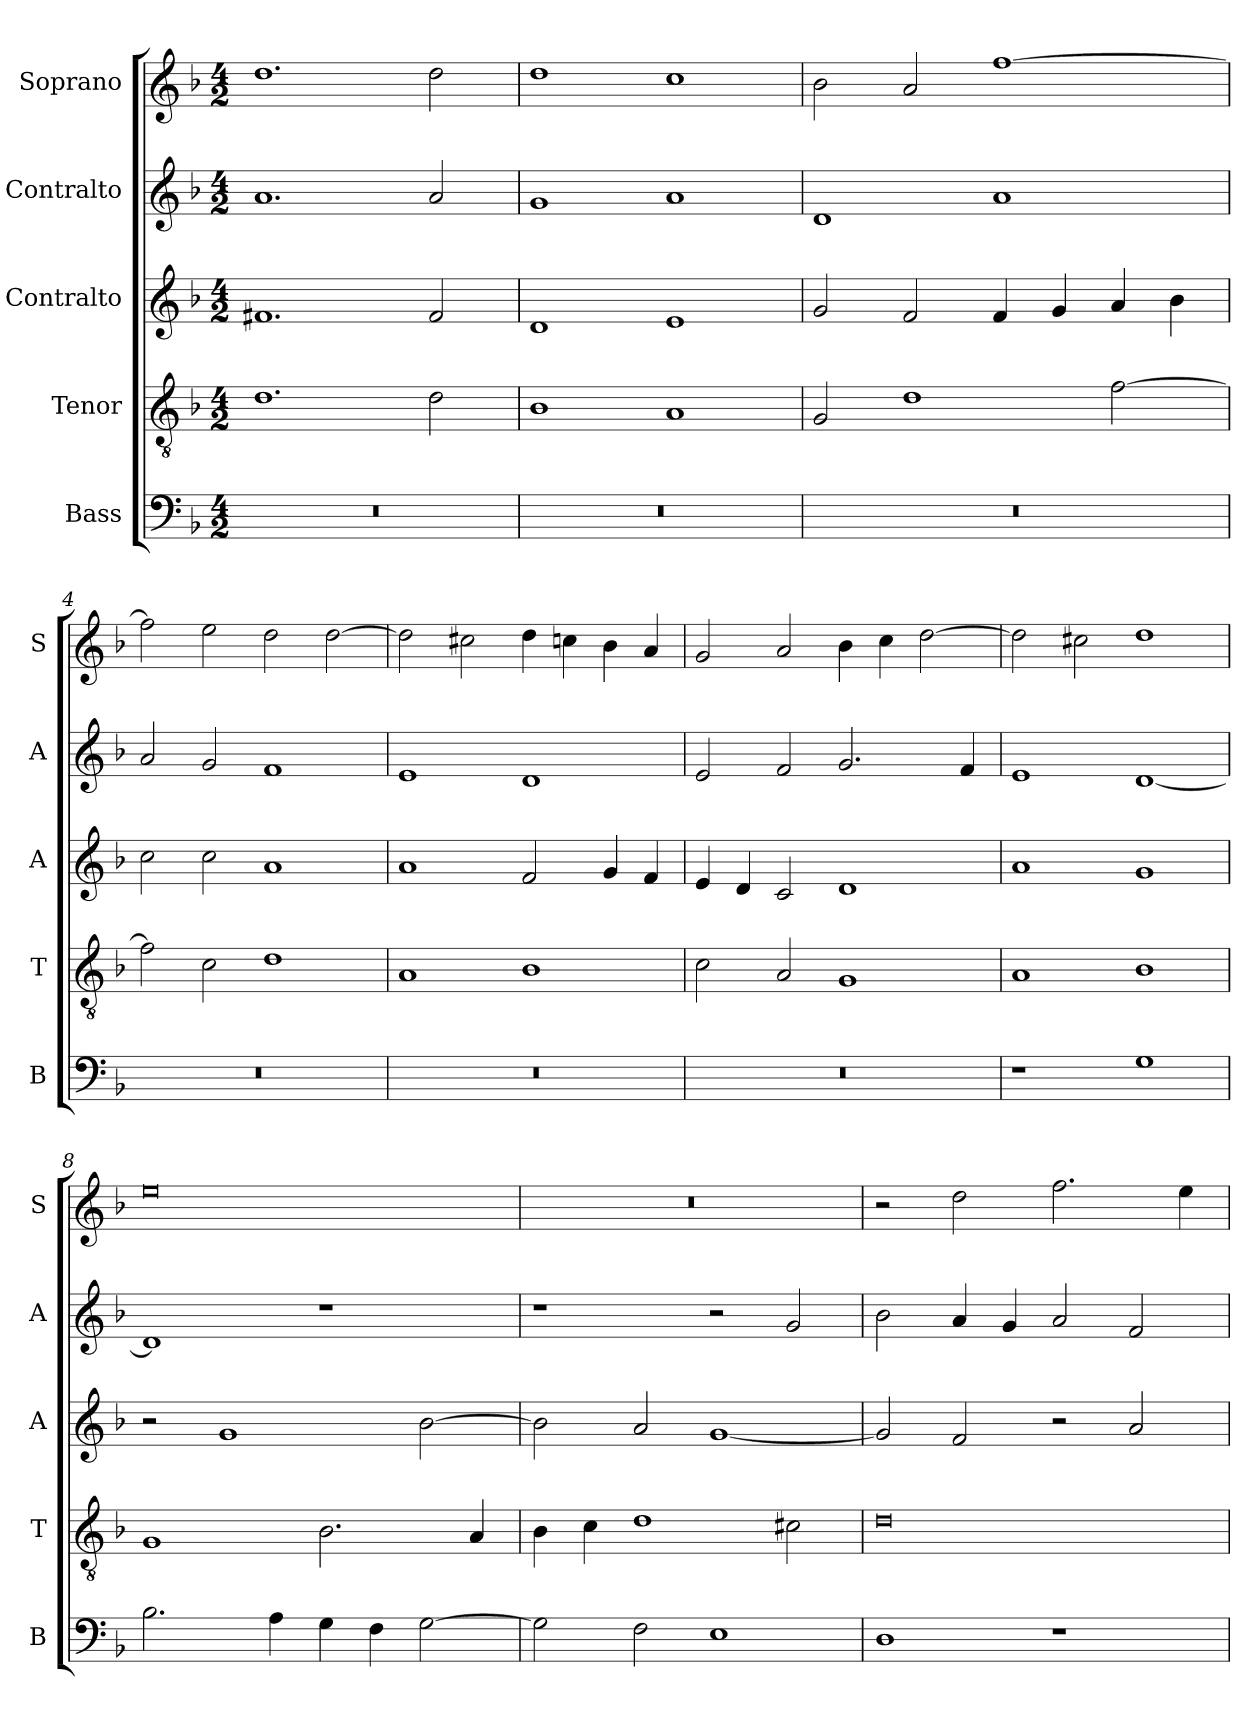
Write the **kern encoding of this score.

**kern	**kern	**kern	**kern	**kern
*part5	*part4	*part3	*part2	*part1
*staff5	*staff4	*staff3	*staff2	*staff1
*I"Bass	*I"Tenor	*I"Contralto	*I"Contralto	*I"Soprano
*I'B	*I'T	*I'A	*I'A	*I'S
*clefF4	*clefGv2	*clefG2	*clefG2	*clefG2
*k[b-]	*k[b-]	*k[b-]	*k[b-]	*k[b-]
*G:dor	*G:dor	*G:dor	*G:dor	*G:dor
*M4/2	*M4/2	*M4/2	*M4/2	*M4/2
=1	=1	=1	=1	=1
0r	1.d	1.f#X	1.a	1.dd
.	2d	2f#	2a	2dd
=2	=2	=2	=2	=2
0r	1B-	1d	1g	1dd
.	1A	1e	1a	1cc
=3	=3	=3	=3	=3
0r	2G	2g	1d	2b-
.	1d	2f	.	2a
.	.	4f	1a	[1ff
.	.	4g	.	.
.	[2f	4a	.	.
.	.	4b-	.	.
=4	=4	=4	=4	=4
0r	2f]	2cc	2a	2ff]
.	2c	2cc	2g	2ee
.	1d	1a	1f	2dd
.	.	.	.	[2dd
=5	=5	=5	=5	=5
0r	1A	1a	1e	2dd]
.	.	.	.	2cc#X
.	1B-	2f	1d	4dd
.	.	.	.	4ccn
.	.	4g	.	4b-
.	.	4f	.	4a
=6	=6	=6	=6	=6
0r	2c	4e	2e	2g
.	.	4d	.	.
.	2A	2c	2f	2a
.	1G	1d	2.g	4b-
.	.	.	.	4cc
.	.	.	.	[2dd
.	.	.	4f	.
=7	=7	=7	=7	=7
1r	1A	1a	1e	2dd]
.	.	.	.	2cc#X
1G	1B-	1g	[1d	1dd
=8	=8	=8	=8	=8
2.B-	1G	2r	1d]	0ee
.	.	1g	.	.
4A	.	.	.	.
4G	2.B-	.	1r	.
4F	.	.	.	.
[2G	.	[2b-	.	.
.	4A	.	.	.
=9	=9	=9	=9	=9
2G]	4B-	2b-]	1r	0r
.	4c	.	.	.
2F	1d	2a	.	.
1E	.	[1g	2r	.
.	2c#X	.	2g	.
=10	=10	=10	=10	=10
1D	0d	2g]	2b-	2r
.	.	2f	4a	2dd
.	.	.	4g	.
1r	.	2r	2a	2.ff
.	.	2a	2f	.
.	.	.	.	4ee
=	=	=	=	=
*-	*-	*-	*-	*-
